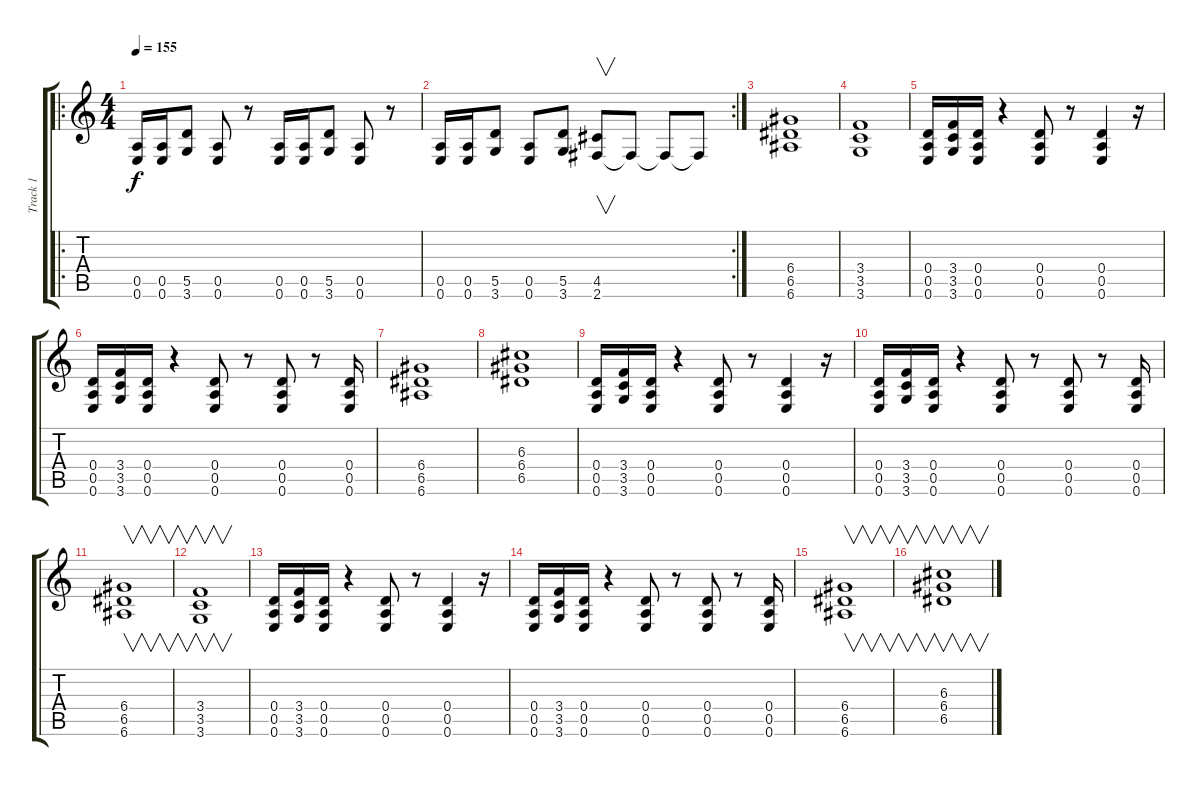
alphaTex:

\track ("Track 1" "Track 1") {instrument overdrivenguitar}
\staff {score tabs}
\tuning (E4 B3 G3 D3 A2 E2) {hide}
\ro
\ts (4 4)
\tempo 155
\clef g2
\ks c
(0.5 0.6).16{dy f} (0.5 0.6).16 (5.5 3.6).8 (0.5 0.6).8 r.8 (0.5 0.6).16 (0.5 0.6).16 (5.5 3.6).8 (0.5 0.6).8 r.8 |
\rc 2
(0.5 0.6).16 (0.5 0.6).16 (5.5 3.6).8 (0.5 0.6).8 (5.5 3.6).8 (4.5 2.6).8{v} 2.6{t}.8 2.6{t}.8 2.6{t}.8 |
(6.4 6.5 6.6).1 |
(3.4 3.5 3.6).1 |
(0.4 0.5 0.6).16 (3.4 3.5 3.6).16 (0.4 0.5 0.6).16 r.4 (0.4 0.5 0.6).8 r.8 (0.4 0.5 0.6).4 r.16 |
(0.4 0.5 0.6).16 (3.4 3.5 3.6).16 (0.4 0.5 0.6).16 r.4 (0.4 0.5 0.6).8 r.8 (0.4 0.5 0.6).8 r.8 (0.4 0.5 0.6).16 |
(6.4 6.5 6.6).1 |
(6.3 6.4 6.5).1 |
(0.4 0.5 0.6).16 (3.4 3.5 3.6).16 (0.4 0.5 0.6).16 r.4 (0.4 0.5 0.6).8 r.8 (0.4 0.5 0.6).4 r.16 |
(0.4 0.5 0.6).16 (3.4 3.5 3.6).16 (0.4 0.5 0.6).16 r.4 (0.4 0.5 0.6).8 r.8 (0.4 0.5 0.6).8 r.8 (0.4 0.5 0.6).16 |
(6.4 6.5 6.6).1{v} |
(3.4 3.5 3.6).1{v} |
(0.4 0.5 0.6).16 (3.4 3.5 3.6).16 (0.4 0.5 0.6).16 r.4 (0.4 0.5 0.6).8 r.8 (0.4 0.5 0.6).4 r.16 |
(0.4 0.5 0.6).16 (3.4 3.5 3.6).16 (0.4 0.5 0.6).16 r.4 (0.4 0.5 0.6).8 r.8 (0.4 0.5 0.6).8 r.8 (0.4 0.5 0.6).16 |
(6.4 6.5 6.6).1{v} |
(6.3 6.4 6.5).1{v}
